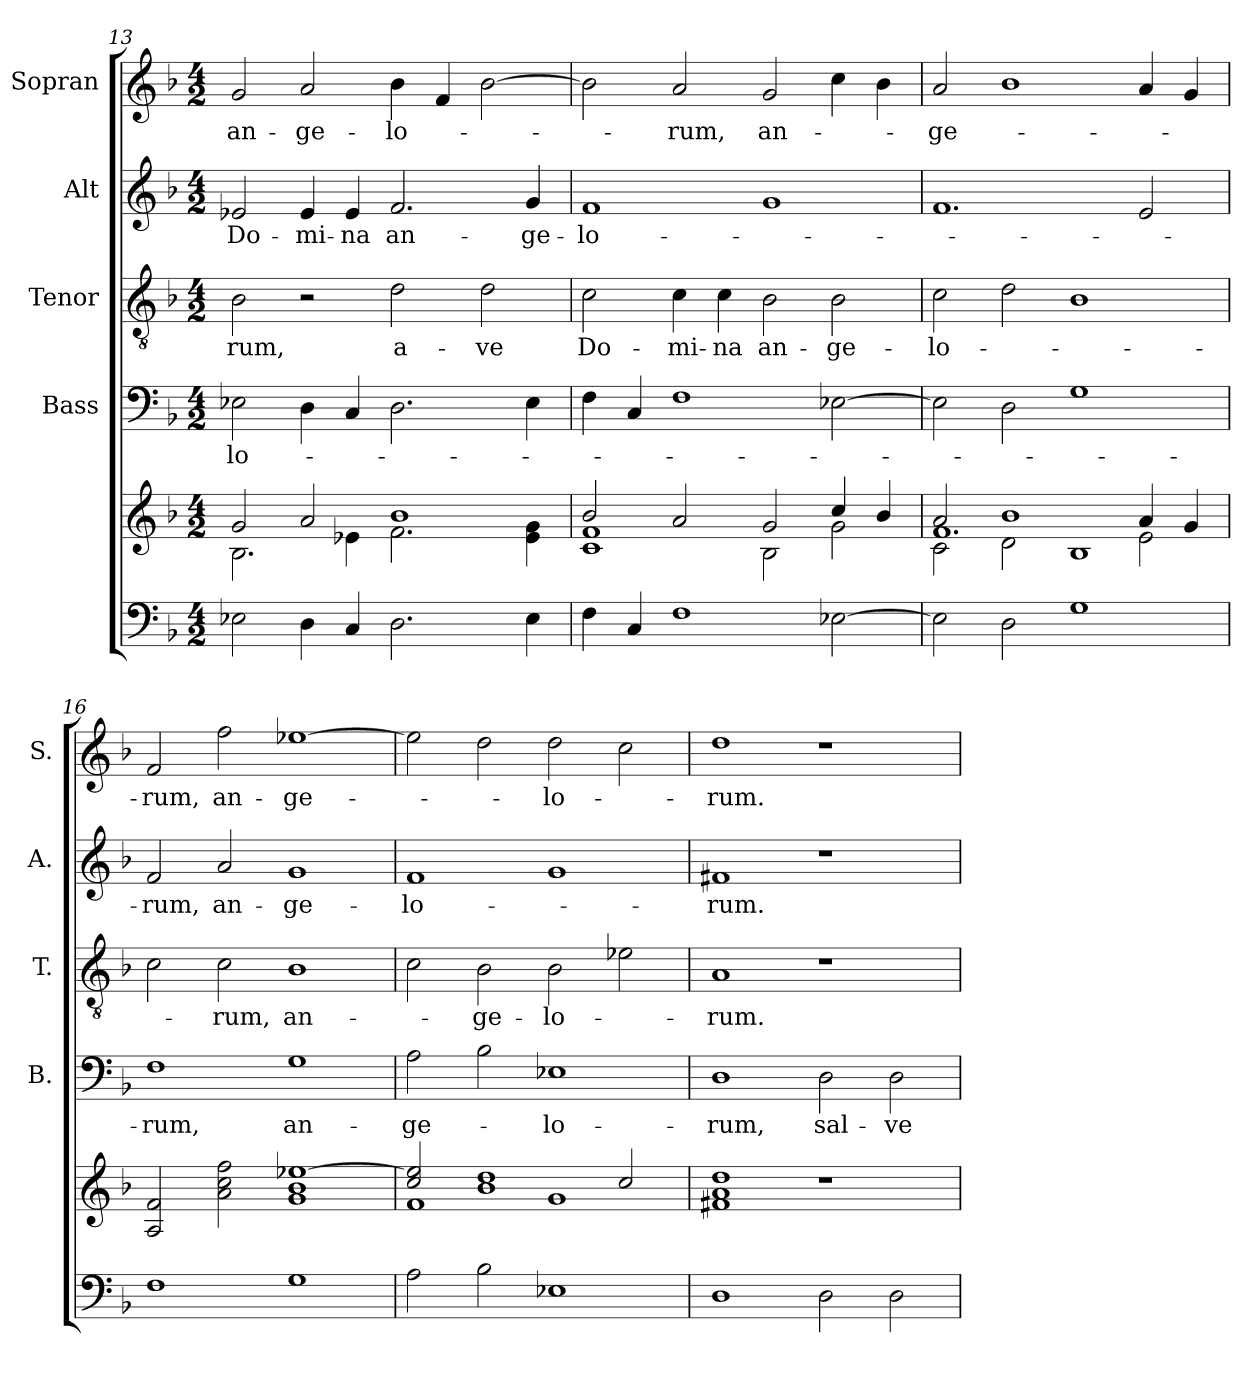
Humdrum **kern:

**kern	**kern	**kern	**text	**kern	**text	**kern	**text	**kern	**text
*part5	*part5	*part4	*part4	*part3	*part3	*part2	*part2	*part1	*part1
*staff6	*staff5	*staff4	*staff4	*staff3	*staff3	*staff2	*staff2	*staff1	*staff1
*	*	*I"Bass	*	*I"Tenor	*	*I"Alt	*	*I"Sopran	*
*	*	*I'B.	*	*I'T.	*	*I'A.	*	*I'S.	*
!!LO:PB:g=z
*clefF4	*clefG2	*clefF4	*	*clefGv2	*	*clefG2	*	*clefG2	*
*k[b-]	*k[b-]	*k[b-]	*	*k[b-]	*	*k[b-]	*	*k[b-]	*
*F:	*F:	*F:	*	*F:	*	*F:	*	*F:	*
*M4/2	*M4/2	*M4/2	*	*M4/2	*	*M4/2	*	*M4/2	*
=13	=13	=13	=13	=13	=13	=13	=13	=13	=13
*	*^	*	*	*	*	*	*	*	*
!	!	!	!	!LO:LY:b	!	!LO:LY:b	!	!LO:LY:b	!	!LO:LY:b
2E-X\	2g/	2.B-\	2E-X\	-lo-	2B-\	-rum,	2e-X/	Do-	2g/	an-
!	!	!	!	!	!	!	!	!LO:LY:b	!	!LO:LY:b
4D\	2a/	.	4D\	.	2r	.	4e-/	-mi-	2a/	-ge-
!	!	!	!	!	!	!	!	!LO:LY:b	!	!
4C/	.	4e-X\	4C/	.	.	.	4e-/	-na	.	.
!	!	!	!	!	!	!LO:LY:b	!	!LO:LY:b	!	!LO:LY:b
2.D\	1b-	2.f\	2.D\	.	2d\	a-	2.f/	an-	4b-\	-lo-
.	.	.	.	.	.	.	.	.	4f/	.
!	!	!	!	!	!	!LO:LY:b	!	!	!	!
.	.	.	.	.	2d\	-ve	.	.	[2b-\	.
!	!	!	!	!	!	!	!	!LO:LY:b	!	!
4E-\	.	4e-\ 4g\	4E-\	.	.	.	4g/	-ge-	.	.
=14	=14	=14	=14	=14	=14	=14	=14	=14	=14	=14
!	!	!	!	!	!	!LO:LY:b	!	!LO:LY:b	!	!
4F\	2b-/	1c 1f	4F\	.	2c\	Do-	1f	-lo-	2b-\]	.
4C/	.	.	4C/	.	.	.	.	.	.	.
!	!	!	!	!	!	!LO:LY:b	!	!	!	!LO:LY:b
1F	2a/	.	1F	.	4c\	-mi-	.	.	2a/	-rum,
!	!	!	!	!	!	!LO:LY:b	!	!	!	!
.	.	.	.	.	4c\	-na	.	.	.	.
!	!	!	!	!	!	!LO:LY:b	!	!	!	!LO:LY:b
.	2g/	2B-\	.	.	2B-\	an-	1g	.	2g/	an-
!	!	!	!	!	!	!LO:LY:b	!	!	!	!
[2E-X\	4cc/	2g\	[2E-X\	.	2B-\	-ge-	.	.	4cc\	.
.	4b-/	.	.	.	.	.	.	.	4b-\	.
=15	=15	=15	=15	=15	=15	=15	=15	=15	=15	=15
*	*	*^	*	*	*	*	*	*	*	*
!	!	!	!	!	!	!	!LO:LY:b	!	!	!	!LO:LY:b
2E-\]	2a/	2c\	1.f	2E-\]	.	2c\	-lo-	1.f	.	2a/	-ge-
2D\	1b-	2d\	.	2D\	.	2d\	.	.	.	1b-	.
1G	.	1B-	.	1G	.	1B-	.	.	.	.	.
.	4a/	.	2e\	.	.	.	.	2e/	.	4a/	.
.	4g/	.	.	.	.	.	.	.	.	4g/	.
*	*v	*v	*v	*	*	*	*	*	*	*	*
=16	=16	=16	=16	=16	=16	=16	=16	=16	=16
!	!	!	!LO:LY:b	!	!	!	!LO:LY:b	!	!LO:LY:b
1F	2A/ 2f/	1F	-rum,	2c\	.	2f/	-rum,	2f/	-rum,
!	!	!	!	!	!LO:LY:b	!	!LO:LY:b	!	!LO:LY:b
.	2a\ 2cc\ 2ff\	.	.	2c\	-rum,	2a/	an-	2ff\	an-
!	!	!	!LO:LY:b	!	!LO:LY:b	!	!LO:LY:b	!	!LO:LY:b
1G	1g 1b- [1ee-X	1G	an-	1B-	an-	1g	-ge-	[1ee-X	-ge-
!!LO:LB:g=z
=17	=17	=17	=17	=17	=17	=17	=17	=17	=17
*	*^	*	*	*	*	*	*	*	*
!	!	!	!	!LO:LY:b	!	!	!	!LO:LY:b	!	!
2A\	2cc/ 2ee-/]	1f	2A\	-ge-	2c\	.	1f	-lo-	2ee-\]	.
!	!	!	!	!	!	!LO:LY:b	!	!	!	!
2B-\	1b- 1dd	.	2B-\	.	2B-\	-ge-	.	.	2dd\	.
!	!	!	!	!LO:LY:b	!	!LO:LY:b	!	!	!	!LO:LY:b
1E-X	.	1g	1E-X	-lo-	2B-\	-lo-	1g	.	2dd\	-lo-
.	2cc/	.	.	.	2e-X\	.	.	.	2cc\	.
*	*v	*v	*	*	*	*	*	*	*	*
=18	=18	=18	=18	=18	=18	=18	=18	=18	=18
!	!	!	!LO:LY:b	!	!LO:LY:b	!	!LO:LY:b	!	!LO:LY:b
1D	1f#X 1a 1dd	1D	-rum,	1A	-rum.	1f#X	-rum.	1dd	-rum.
!	!	!	!LO:LY:b	!	!	!	!	!	!
2D\	1r	2D\	sal-	1r	.	1r	.	1r	.
!	!	!	!LO:LY:b	!	!	!	!	!	!
2D\	.	2D\	-ve	.	.	.	.	.	.
=	=	=	=	=	=	=	=	=	=
*-	*-	*-	*-	*-	*-	*-	*-	*-	*-
